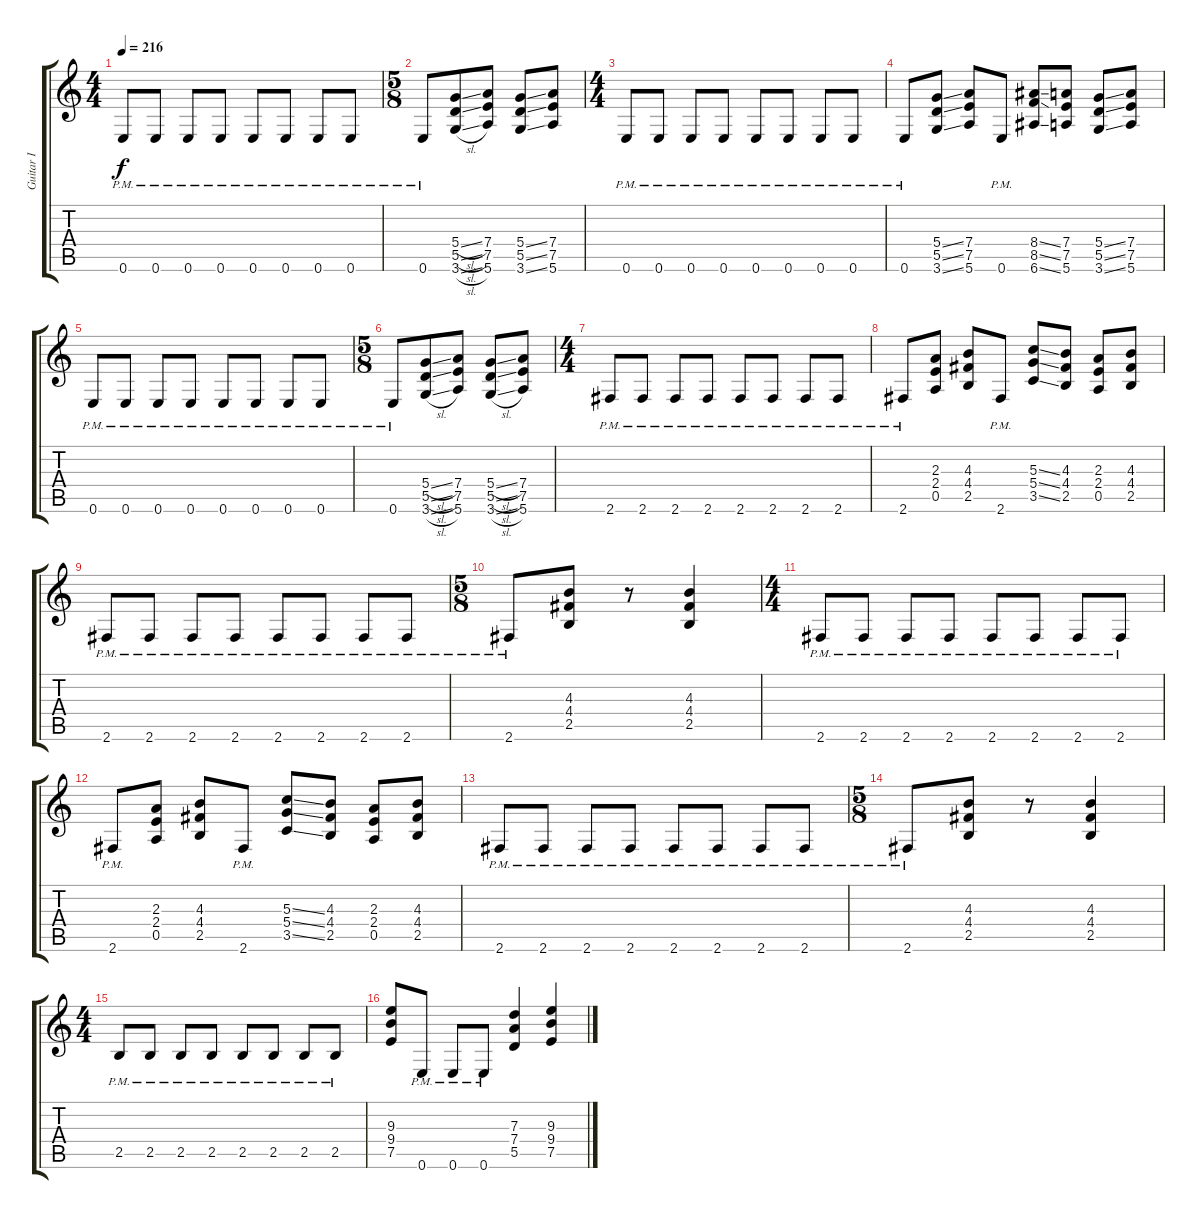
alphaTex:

\track ("Guitar I" "Guitar I") {instrument distortionguitar}
\staff {score tabs}
\tuning (E4 B3 G3 D3 A2 E2) {hide}
\ts (4 4)
\tempo 216
\clef g2
\ks c
0.6{pm}.8{dy f} 0.6{pm}.8 0.6{pm}.8 0.6{pm}.8 0.6{pm}.8 0.6{pm}.8 0.6{pm}.8 0.6{pm}.8 |
\ts (5 8)
0.6{pm}.8 (5.4{sl} 5.5{sl} 3.6{sl}).8 (7.4 7.5 5.6).8 (5.4{ss} 5.5{ss} 3.6{ss}).8 (7.4 7.5 5.6).8 |
\ts (4 4)
0.6{pm}.8 0.6{pm}.8 0.6{pm}.8 0.6{pm}.8 0.6{pm}.8 0.6{pm}.8 0.6{pm}.8 0.6{pm}.8 |
0.6{pm}.8 (5.4{ss} 5.5{ss} 3.6{ss}).8 (7.4 7.5 5.6).8 0.6{pm}.8 (8.4{ss} 8.5{ss} 6.6{ss}).8 (7.4 7.5 5.6).8 (5.4{ss} 5.5{ss} 3.6{ss}).8 (7.4 7.5 5.6).8 |
0.6{pm}.8 0.6{pm}.8 0.6{pm}.8 0.6{pm}.8 0.6{pm}.8 0.6{pm}.8 0.6{pm}.8 0.6{pm}.8 |
\ts (5 8)
0.6{pm}.8 (5.4{sl} 5.5{sl} 3.6{sl}).8 (7.4 7.5 5.6).8 (5.4{sl} 5.5{sl} 3.6{sl}).8 (7.4 7.5 5.6).8 |
\ts (4 4)
2.6{pm}.8 2.6{pm}.8 2.6{pm}.8 2.6{pm}.8 2.6{pm}.8 2.6{pm}.8 2.6{pm}.8 2.6{pm}.8 |
2.6{pm}.8 (2.3 2.4 0.5).8 (4.3 4.4 2.5).8 2.6{pm}.8 (5.3{ss} 5.4{ss} 3.5{ss}).8 (4.3 4.4 2.5).8 (2.3 2.4 0.5).8 (4.3 4.4 2.5).8 |
2.6{pm}.8 2.6{pm}.8 2.6{pm}.8 2.6{pm}.8 2.6{pm}.8 2.6{pm}.8 2.6{pm}.8 2.6{pm}.8 |
\ts (5 8)
2.6{pm}.8 (4.3 4.4 2.5).8 r.8 (4.3 4.4 2.5).4 |
\ts (4 4)
2.6{pm}.8 2.6{pm}.8 2.6{pm}.8 2.6{pm}.8 2.6{pm}.8 2.6{pm}.8 2.6{pm}.8 2.6{pm}.8 |
2.6{pm}.8 (2.3 2.4 0.5).8 (4.3 4.4 2.5).8 2.6{pm}.8 (5.3{ss} 5.4{ss} 3.5{ss}).8 (4.3 4.4 2.5).8 (2.3 2.4 0.5).8 (4.3 4.4 2.5).8 |
2.6{pm}.8 2.6{pm}.8 2.6{pm}.8 2.6{pm}.8 2.6{pm}.8 2.6{pm}.8 2.6{pm}.8 2.6{pm}.8 |
\ts (5 8)
2.6{pm}.8 (4.3 4.4 2.5).8 r.8 (4.3 4.4 2.5).4 |
\ts (4 4)
2.5{pm}.8 2.5{pm}.8 2.5{pm}.8 2.5{pm}.8 2.5{pm}.8 2.5{pm}.8 2.5{pm}.8 2.5{pm}.8 |
(9.3 9.4 7.5).8 0.6{pm}.8 0.6{pm}.8 0.6{pm}.8 (7.3 7.4 5.5).4 (9.3 9.4 7.5).4
